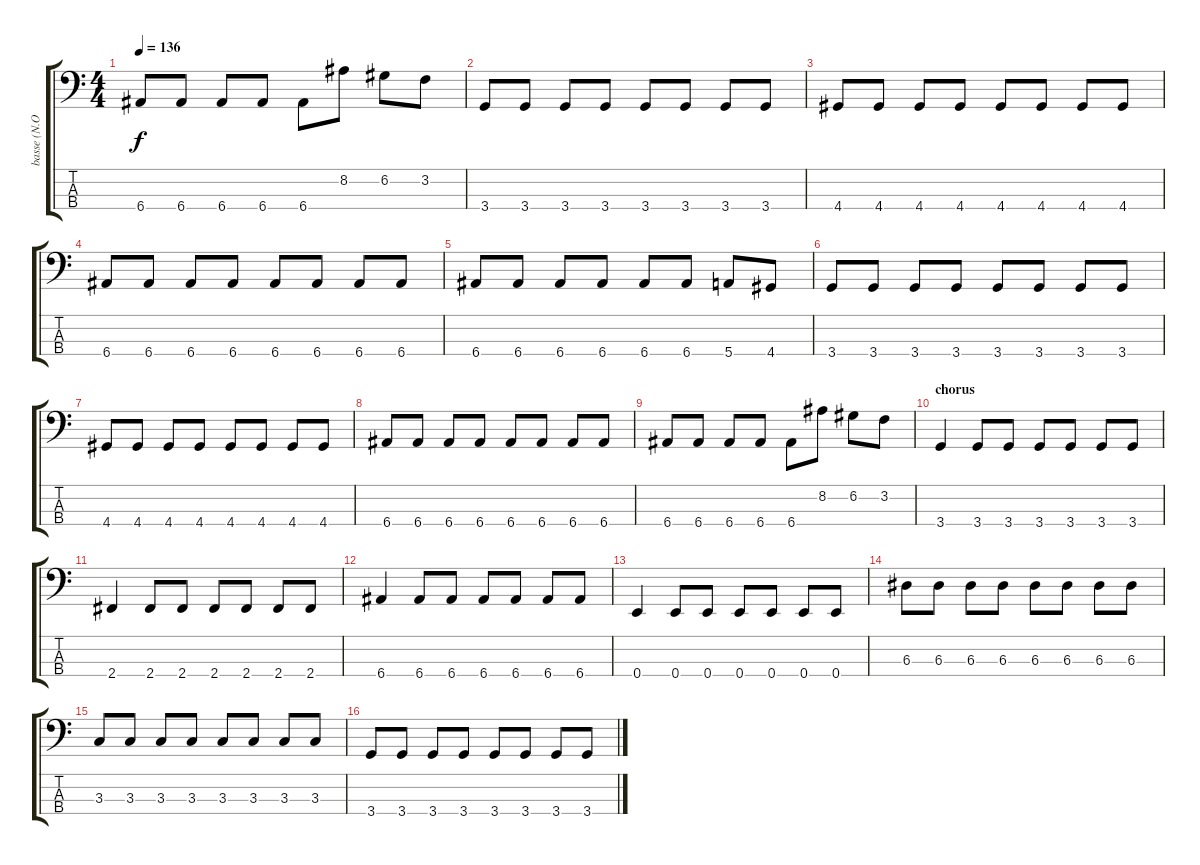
\track ("basse (N.Oliveri)" "basse (N.O") {instrument electricbasspick}
\staff {score tabs}
\tuning (G2 D2 A1 E1) {hide}
\ts (4 4)
\tempo 136
\clef f4
\ks c
6.4.8{dy f} 6.4.8 6.4.8 6.4.8 6.4.8 8.2.8 6.2.8 3.2.8 |
3.4.8 3.4.8 3.4.8 3.4.8 3.4.8 3.4.8 3.4.8 3.4.8 |
4.4.8 4.4.8 4.4.8 4.4.8 4.4.8 4.4.8 4.4.8 4.4.8 |
6.4.8 6.4.8 6.4.8 6.4.8 6.4.8 6.4.8 6.4.8 6.4.8 |
6.4.8 6.4.8 6.4.8 6.4.8 6.4.8 6.4.8 5.4.8 4.4.8 |
3.4.8 3.4.8 3.4.8 3.4.8 3.4.8 3.4.8 3.4.8 3.4.8 |
4.4.8 4.4.8 4.4.8 4.4.8 4.4.8 4.4.8 4.4.8 4.4.8 |
6.4.8 6.4.8 6.4.8 6.4.8 6.4.8 6.4.8 6.4.8 6.4.8 |
6.4.8 6.4.8 6.4.8 6.4.8 6.4.8 8.2.8 6.2.8 3.2.8 |
\section ("" "chorus")
3.4.4 3.4.8 3.4.8 3.4.8 3.4.8 3.4.8 3.4.8 |
2.4.4 2.4.8 2.4.8 2.4.8 2.4.8 2.4.8 2.4.8 |
6.4.4 6.4.8 6.4.8 6.4.8 6.4.8 6.4.8 6.4.8 |
0.4.4 0.4.8 0.4.8 0.4.8 0.4.8 0.4.8 0.4.8 |
6.3.8 6.3.8 6.3.8 6.3.8 6.3.8 6.3.8 6.3.8 6.3.8 |
3.3.8 3.3.8 3.3.8 3.3.8 3.3.8 3.3.8 3.3.8 3.3.8 |
3.4.8 3.4.8 3.4.8 3.4.8 3.4.8 3.4.8 3.4.8 3.4.8
